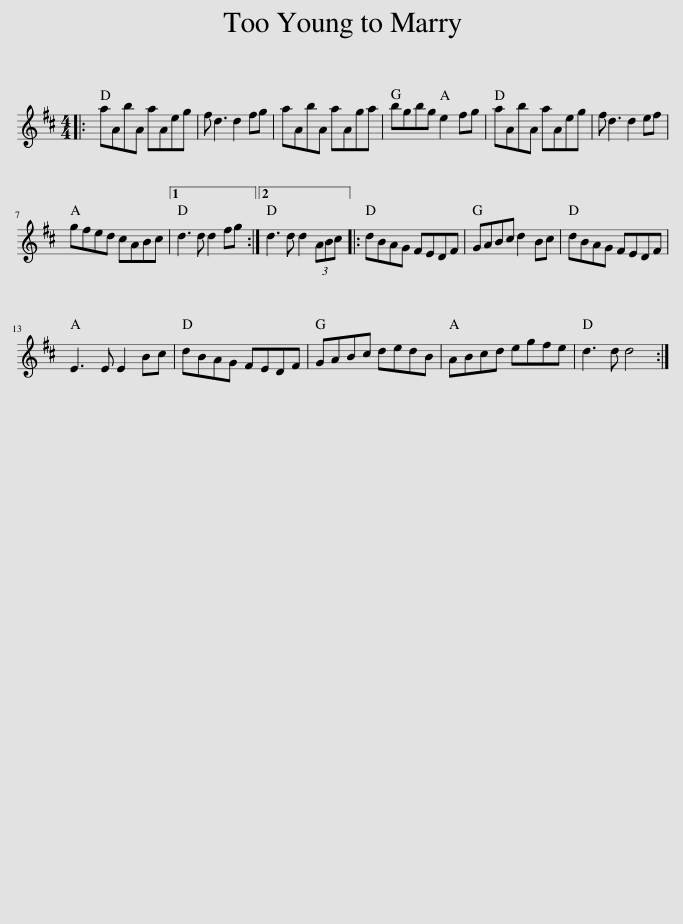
X:1
L:1/8
M:4/4
I:linebreak $
K:D
V:1 treble
V:1
|: aAbA aAeg | f d3 d2 fg | aAbA aAga | bgbg e2 fg | aAbA aAeg | %5
 f d3 d2 ef |$ gfed cABc |1 d3 d d2 fg :|2 d3 d d2 (3ABc |: dBAG FEDF | %10
 GABc d2 Bc | dBAG FEDF |$ E3 E E2 Bc | dBAG FEDF | GABc dedB | %15
 ABcd egfe | d3 d d4 :| %17
